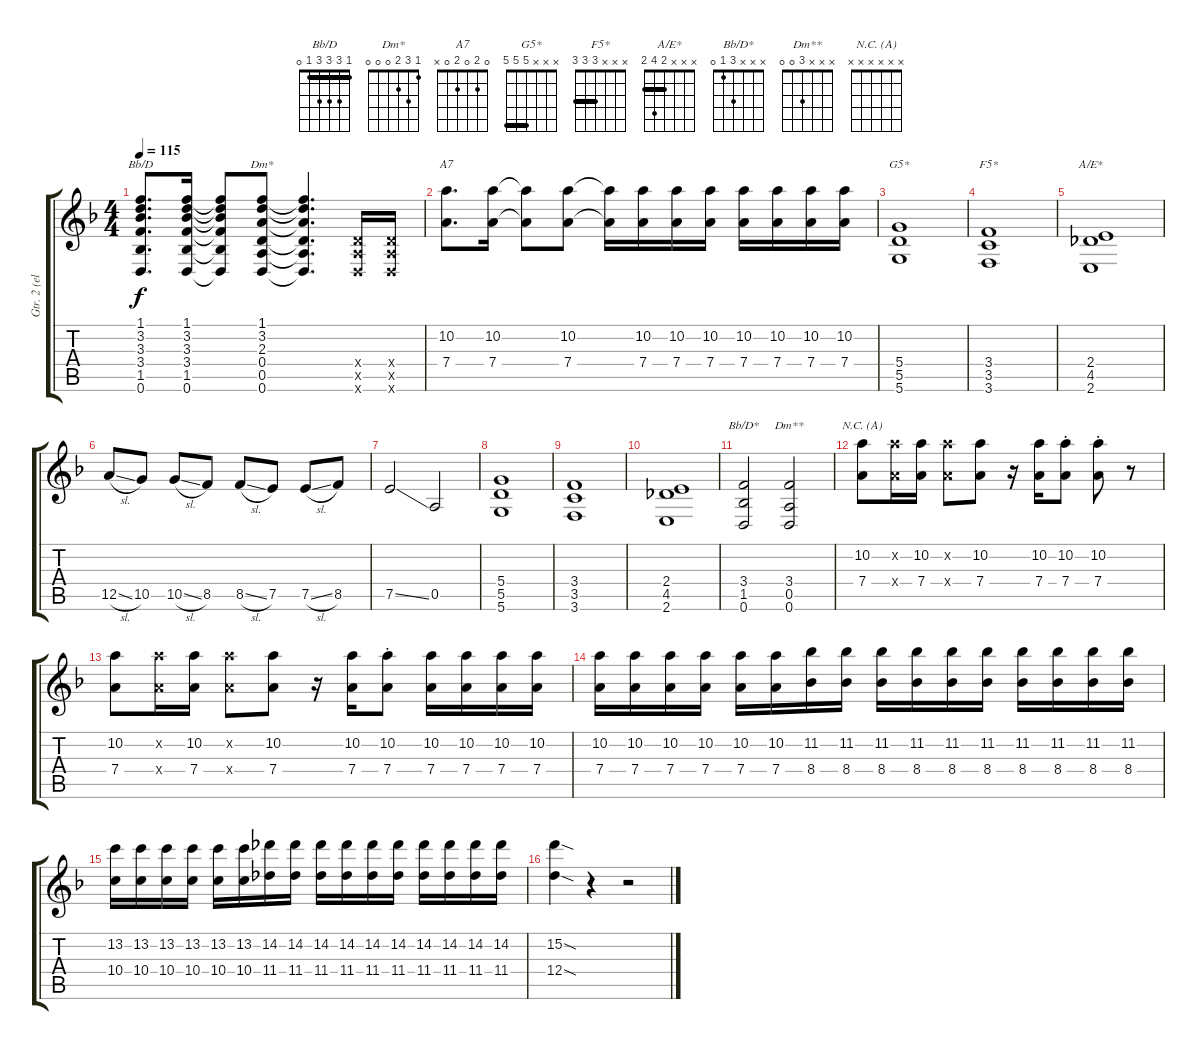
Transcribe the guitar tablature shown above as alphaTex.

\track ("Gtr. 2 (elec.)" "Gtr. 2 (el") {instrument distortionguitar}
\staff {score tabs}
\tuning (E4 B3 G3 D3 A2 D2) {hide}
\chord ("Bb/D" 1 3 3 3 1 0) {barre 1}
\chord ("Dm*" 1 3 2 0 0 0)
\chord ("A7" 0 2 0 2 0 x)
\chord ("G5*" x x x 5 5 5) {barre 5}
\chord ("F5*" x x x 3 3 3) {barre 3}
\chord ("A/E*" x x x 2 4 2) {barre 2}
\chord ("Bb/D*" x x x 3 1 0)
\chord ("Dm**" x x x 3 0 0)
\chord ("N.C. (A)" x x x x x x)
\ts (4 4)
\tempo 115
\clef g2
\ks dminor
(1.1 3.2 3.3 3.4 1.5 0.6).8{d ch "Bb/D" dy f} (1.1 3.2 3.3 3.4 1.5 0.6).16 (1.1{t} 3.2{t} 3.3{t} 3.4{t} 1.5{t} 0.6{t}).8 (1.1 3.2 2.3 0.4 0.5 0.6).8{ch "Dm*"} (1.1{t} 3.2{t} 2.3{t} 0.4{t} 0.5{t} 0.6{t}).4{d} (0.4{x} 0.5{x} 0.6{x}).16 (0.4{x} 0.5{x} 0.6{x}).16 |
(10.2 7.4).8{d ch "A7"} (10.2 7.4).16 (10.2{t} 7.4{t}).8 (10.2 7.4).8 (10.2{t} 7.4{t}).16 (10.2 7.4).16 (10.2 7.4).16 (10.2 7.4).16 (10.2 7.4).16 (10.2 7.4).16 (10.2 7.4).16 (10.2 7.4).16 |
(5.4 5.5 5.6).1{ch "G5*"} |
(3.4 3.5 3.6).1{ch "F5*"} |
(2.4 4.5 2.6).1{ch "A/E*"} |
12.5{sl}.8 10.5.8 10.5{sl}.8 8.5.8 8.5{sl}.8 7.5.8 7.5{sl}.8 8.5.8 |
7.5{ss}.2 0.5.2 |
(5.4 5.5 5.6).1 |
(3.4 3.5 3.6).1 |
(2.4 4.5 2.6).1 |
(3.4 1.5 0.6).2{ch "Bb/D*"} (3.4 0.5 0.6).2{ch "Dm**"} |
(10.2 7.4).8{ch "N.C. (A)"} (10.2{x} 7.4{x}).16 (10.2 7.4).16 (10.2{x} 7.4{x}).8 (10.2 7.4).8 r.16 (10.2 7.4).16 (10.2{st} 7.4{st}).8 (10.2{st} 7.4{st}).8 r.8 |
(10.2 7.4).8 (10.2{x} 7.4{x}).16 (10.2 7.4).16 (10.2{x} 7.4{x}).8 (10.2 7.4).8 r.16 (10.2 7.4).16 (10.2{st} 7.4{st}).8 (10.2 7.4).16 (10.2 7.4).16 (10.2 7.4).16 (10.2 7.4).16 |
(10.2 7.4).16 (10.2 7.4).16 (10.2 7.4).16 (10.2 7.4).16 (10.2 7.4).16 (10.2 7.4).16 (11.2 8.4).16 (11.2 8.4).16 (11.2 8.4).16 (11.2 8.4).16 (11.2 8.4).16 (11.2 8.4).16 (11.2 8.4).16 (11.2 8.4).16 (11.2 8.4).16 (11.2 8.4).16 |
(13.2 10.4).16 (13.2 10.4).16 (13.2 10.4).16 (13.2 10.4).16 (13.2 10.4).16 (13.2 10.4).16 (14.2 11.4).16 (14.2 11.4).16 (14.2 11.4).16 (14.2 11.4).16 (14.2 11.4).16 (14.2 11.4).16 (14.2 11.4).16 (14.2 11.4).16 (14.2 11.4).16 (14.2 11.4).16 |
(15.2{sod} 12.4{sod}).4 r.4 r.2
